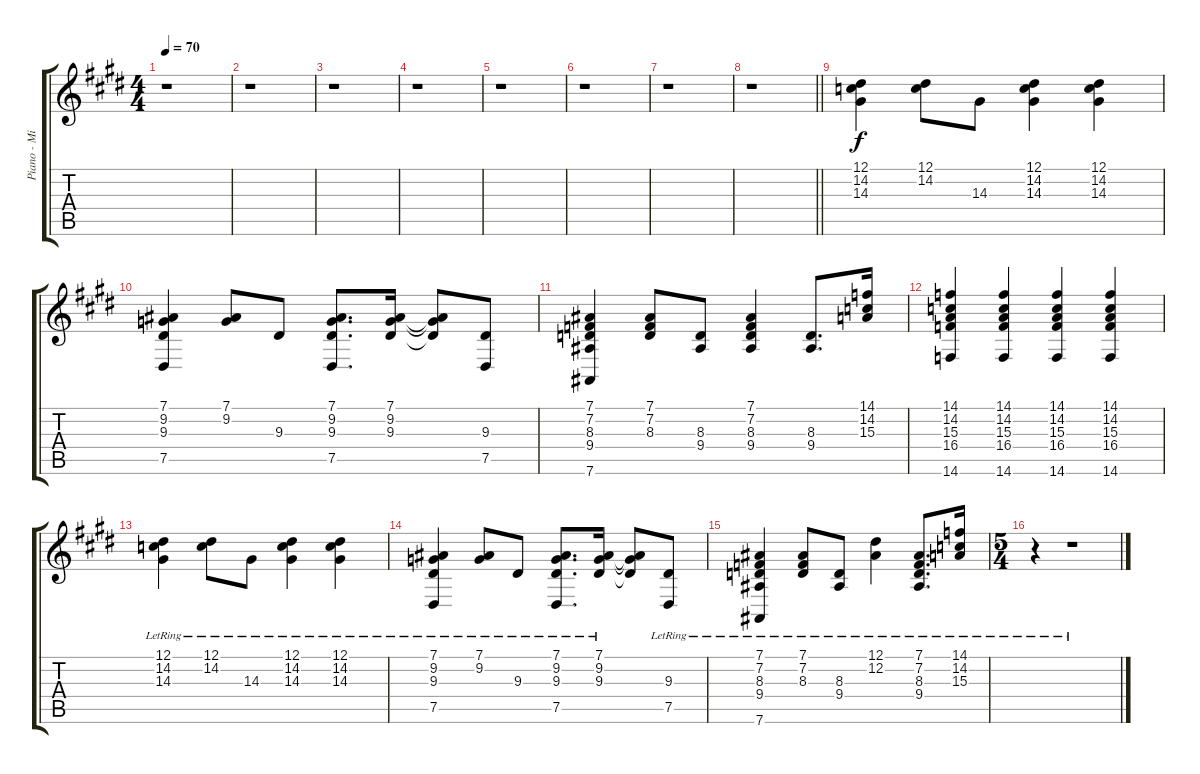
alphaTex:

\track ("Piano - Mike Matijevic" "Piano - Mi") {instrument acousticgrandpiano}
\staff {score tabs}
\tuning (Eb4 Bb3 Gb3 Db3 Ab2 Eb2) {hide}
\ts (4 4)
\tempo 70
\clef g2
\ks e
r.1{dy f} |
\ks c#minor
r.1 |
r.1 |
\ks e
r.1 |
r.1 |
\ks c#minor
r.1 |
\ks e
r.1 |
\barLineRight lightlight
\ks c#minor
r.1 |
\ks e
(12.1 14.2 14.3).4 (12.1 14.2).8 14.3.8 (12.1 14.2 14.3).4 (12.1 14.2 14.3).4 |
\ks c#minor
(7.1 9.2 9.3 7.5).4 (7.1 9.2).8 9.3.8 (7.1 9.2 9.3 7.5).8{d} (7.1 9.2 9.3).16 (7.1{t} 9.2{t} 9.3{t}).8 (9.3 7.5).8 |
(7.1 7.2 8.3 9.4 7.6).4 (7.1 7.2 8.3).8 (8.3 9.4).8 (7.1 7.2 8.3 9.4).4 (8.3 9.4).8{d} (14.1 14.2 15.3).16 |
(14.1 14.2 15.3 16.4 14.6).4 (14.1 14.2 15.3 16.4 14.6).4 (14.1 14.2 15.3 16.4 14.6).4 (14.1 14.2 15.3 16.4 14.6).4 |
\ks e
(12.1{lr} 14.2{lr} 14.3{lr}).4 (12.1{lr} 14.2{lr}).8 14.3{lr}.8 (12.1{lr} 14.2{lr} 14.3{lr}).4 (12.1{lr} 14.2{lr} 14.3{lr}).4 |
\ks c#minor
(7.1{lr} 9.2{lr} 9.3{lr} 7.5{lr}).4 (7.1{lr} 9.2{lr}).8 9.3{lr}.8 (7.1{lr} 9.2{lr} 9.3{lr} 7.5{lr}).8{d} (7.1{lr} 9.2{lr} 9.3{lr}).16 (7.1{t} 9.2{t} 9.3{t}).8 (9.3{lr} 7.5{lr}).8 |
(7.1{lr} 7.2{lr} 8.3{lr} 9.4{lr} 7.6{lr}).4 (7.1{lr} 7.2{lr} 8.3{lr}).8 (8.3{lr} 9.4{lr}).8 (12.1{lr} 12.2{lr}).4 (7.1{lr} 7.2{lr} 8.3{lr} 9.4{lr}).8{d} (14.1{lr} 14.2{lr} 15.3{lr}).16 |
\ts (5 4)
r.4 r.1
